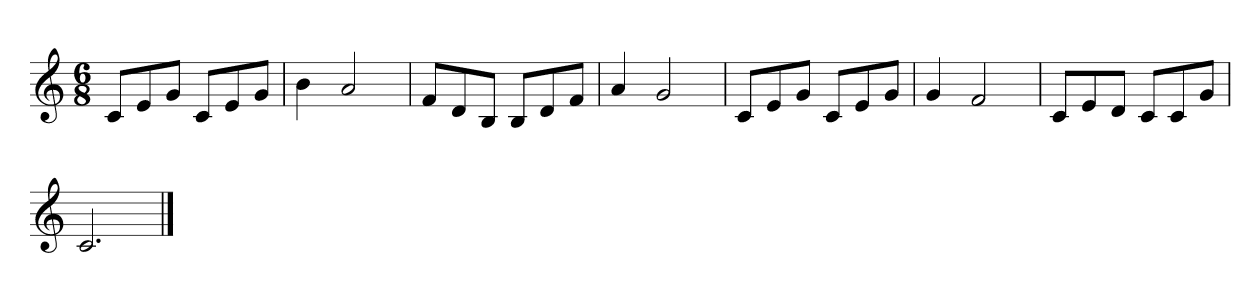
**kern
*part1
*staff1
*clefG2
*k[]
*M6/8
*MM116
=1
8c/L
8e/
8g/J
8c/L
8e/
8g/J
=
4b
2a
=
8f/L
8d/
8B/J
8B/L
8d/
8f/J
=
4a
2g
=
8c/L
8e/
8g/J
8c/L
8e/
8g/J
=
4g
2f
=
8c/L
8e/
8d/J
8c/L
8c/
8g/J
=
2.c
==
*-
